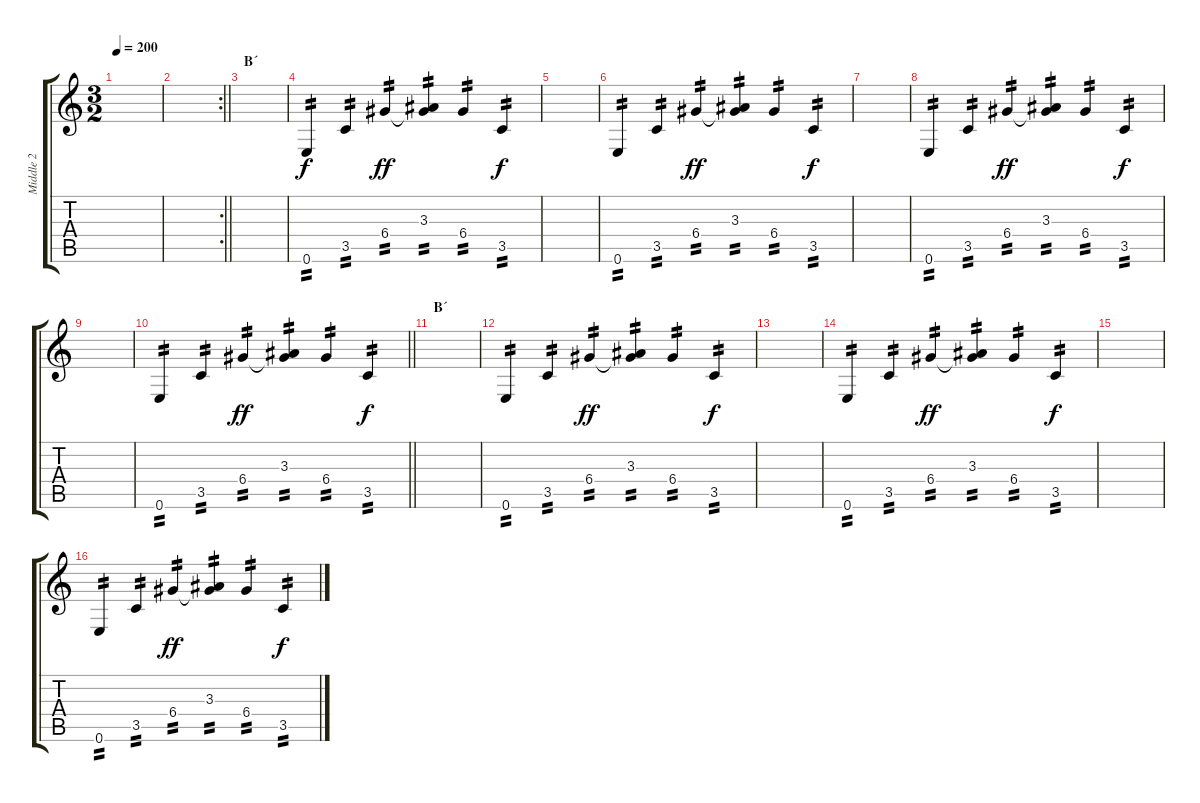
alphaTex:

\track ("Middle 2" "Middle 2") {instrument overdrivenguitar}
\staff {score tabs}
\tuning (E4 B3 G3 D3 A2 E2) {hide}
\ts (3 2)
\tempo 200
\clef g2
\ks c
|
\rc 2
\barLineRight lightlight
|
\section ("" "B´")
|
0.6.4{tp 2} 3.5.4{tp 2} 6.4.4{tp 2 dy ff} (3.3 6.4{t}).4{tp 2} 6.4.4{tp 2} 3.5.4{tp 2 dy f} |
|
0.6.4{tp 2} 3.5.4{tp 2} 6.4.4{tp 2 dy ff} (3.3 6.4{t}).4{tp 2} 6.4.4{tp 2} 3.5.4{tp 2 dy f} |
|
0.6.4{tp 2} 3.5.4{tp 2} 6.4.4{tp 2 dy ff} (3.3 6.4{t}).4{tp 2} 6.4.4{tp 2} 3.5.4{tp 2 dy f} |
|
\barLineRight lightlight
0.6.4{tp 2} 3.5.4{tp 2} 6.4.4{tp 2 dy ff} (3.3 6.4{t}).4{tp 2} 6.4.4{tp 2} 3.5.4{tp 2 dy f} |
\section ("" "B´")
|
0.6.4{tp 2} 3.5.4{tp 2} 6.4.4{tp 2 dy ff} (3.3 6.4{t}).4{tp 2} 6.4.4{tp 2} 3.5.4{tp 2 dy f} |
|
0.6.4{tp 2} 3.5.4{tp 2} 6.4.4{tp 2 dy ff} (3.3 6.4{t}).4{tp 2} 6.4.4{tp 2} 3.5.4{tp 2 dy f} |
|
0.6.4{tp 2} 3.5.4{tp 2} 6.4.4{tp 2 dy ff} (3.3 6.4{t}).4{tp 2} 6.4.4{tp 2} 3.5.4{tp 2 dy f}
